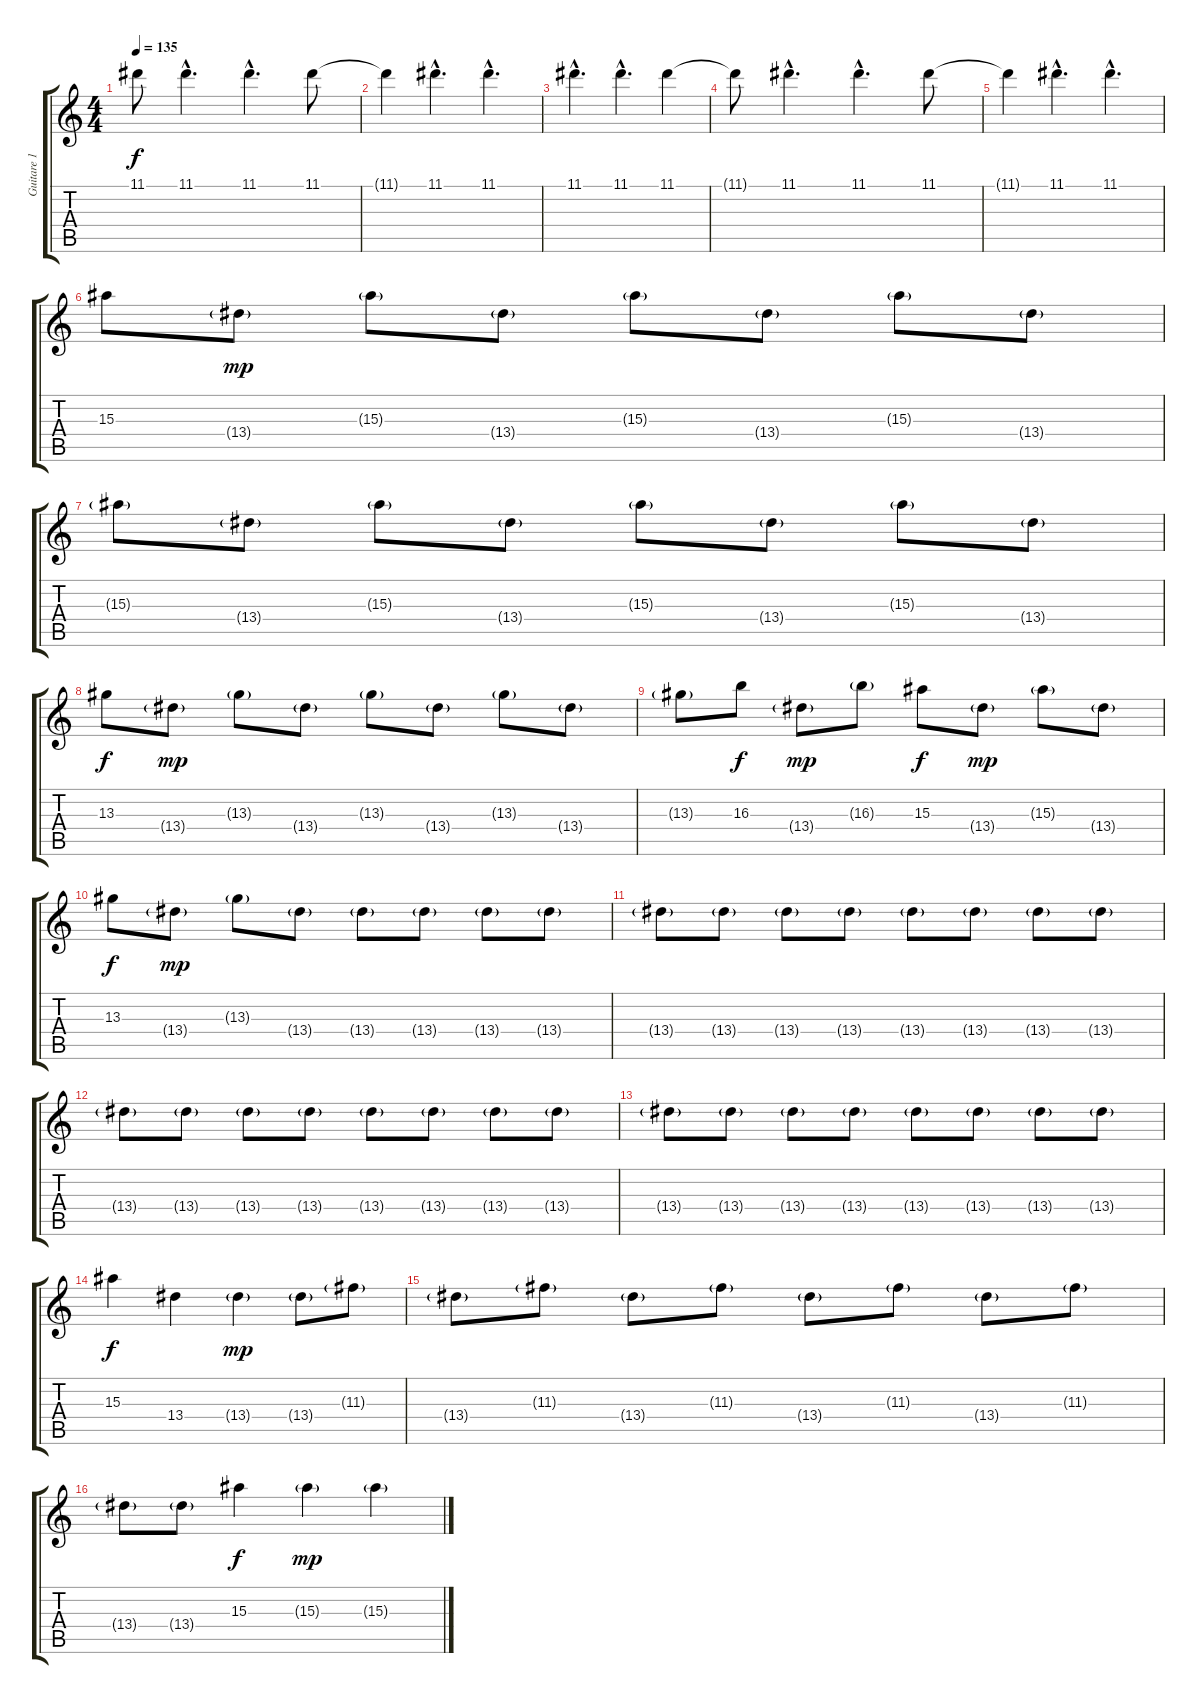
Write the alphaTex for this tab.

\track ("Guitare 1" "Guitare 1") {instrument electricguitarjazz}
\staff {score tabs}
\tuning (E4 B3 G3 D3 A2 E2) {hide}
\ts (4 4)
\tempo 135
\clef g2
\ks c
11.1{t}.8{dy f} 11.1{hac}.4{d} 11.1{hac}.4{d} 11.1.8 |
11.1{t}.4 11.1{hac}.4{d} 11.1{hac}.4{d} |
11.1{hac}.4{d} 11.1{hac}.4{d} 11.1.4 |
11.1{t}.8 11.1{hac}.4{d} 11.1{hac}.4{d} 11.1.8 |
11.1{t}.4 11.1{hac}.4{d} 11.1{hac}.4{d} |
15.3.8 13.4{g}.8{dy mp} 15.3{g}.8 13.4{g}.8 15.3{g}.8 13.4{g}.8 15.3{g}.8 13.4{g}.8 |
15.3{g}.8 13.4{g}.8 15.3{g}.8 13.4{g}.8 15.3{g}.8 13.4{g}.8 15.3{g}.8 13.4{g}.8 |
13.3.8{dy f} 13.4{g}.8{dy mp} 13.3{g}.8 13.4{g}.8 13.3{g}.8 13.4{g}.8 13.3{g}.8 13.4{g}.8 |
13.3{g}.8 16.3.8{dy f} 13.4{g}.8{dy mp} 16.3{g}.8 15.3.8{dy f} 13.4{g}.8{dy mp} 15.3{g}.8 13.4{g}.8 |
13.3.8{dy f} 13.4{g}.8{dy mp} 13.3{g}.8 13.4{g}.8 13.4{g}.8 13.4{g}.8 13.4{g}.8 13.4{g}.8 |
13.4{g}.8 13.4{g}.8 13.4{g}.8 13.4{g}.8 13.4{g}.8 13.4{g}.8 13.4{g}.8 13.4{g}.8 |
13.4{g}.8 13.4{g}.8 13.4{g}.8 13.4{g}.8 13.4{g}.8 13.4{g}.8 13.4{g}.8 13.4{g}.8 |
13.4{g}.8 13.4{g}.8 13.4{g}.8 13.4{g}.8 13.4{g}.8 13.4{g}.8 13.4{g}.8 13.4{g}.8 |
15.3.4{dy f} 13.4.4 13.4{g}.4{dy mp} 13.4{g}.8 11.3{g}.8 |
13.4{g}.8 11.3{g}.8 13.4{g}.8 11.3{g}.8 13.4{g}.8 11.3{g}.8 13.4{g}.8 11.3{g}.8 |
13.4{g}.8 13.4{g}.8 15.3.4{dy f} 15.3{g}.4{dy mp} 15.3{g}.4
